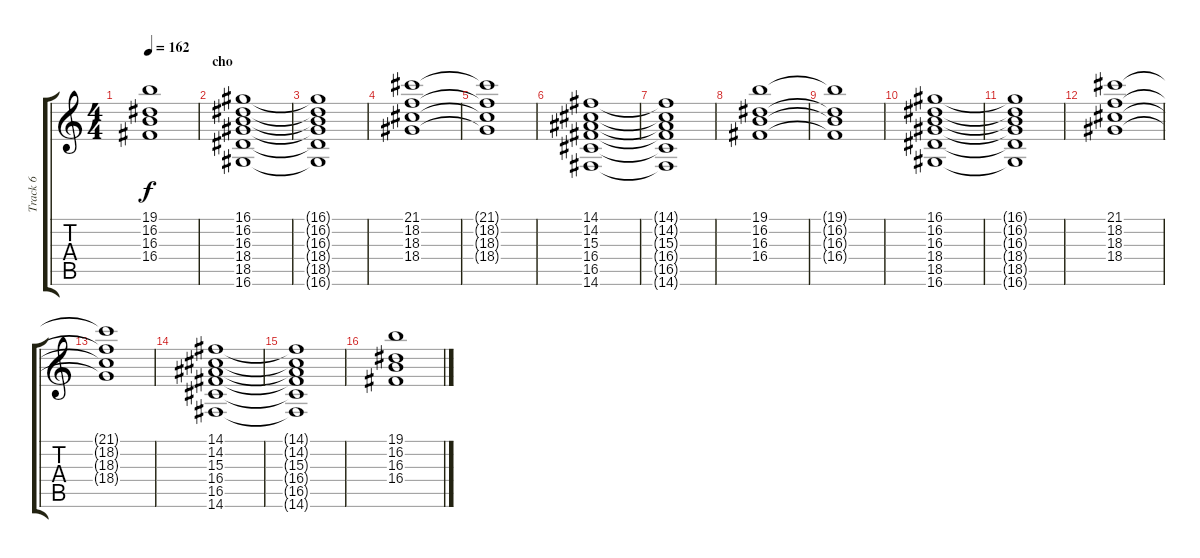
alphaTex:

\track ("Track 6" "Track 6") {instrument choiraahs}
\staff {score tabs}
\tuning (E4 B3 G3 D3 A2 E2) {hide}
\ts (4 4)
\tempo 162
\clef g2
\ks c
(19.1{t} 16.2{t} 16.3{t} 16.4{t}).1{dy f} |
\section ("" "cho")
(16.1 16.2 16.3 18.4 18.5 16.6).1 |
(16.1{t} 16.2{t} 16.3{t} 18.4{t} 18.5{t} 16.6{t}).1 |
(21.1 18.2 18.3 18.4).1 |
(21.1{t} 18.2{t} 18.3{t} 18.4{t}).1 |
(14.1 14.2 15.3 16.4 16.5 14.6).1 |
(14.1{t} 14.2{t} 15.3{t} 16.4{t} 16.5{t} 14.6{t}).1 |
(19.1 16.2 16.3 16.4).1 |
(19.1{t} 16.2{t} 16.3{t} 16.4{t}).1 |
(16.1 16.2 16.3 18.4 18.5 16.6).1 |
(16.1{t} 16.2{t} 16.3{t} 18.4{t} 18.5{t} 16.6{t}).1 |
(21.1 18.2 18.3 18.4).1 |
(21.1{t} 18.2{t} 18.3{t} 18.4{t}).1 |
(14.1 14.2 15.3 16.4 16.5 14.6).1 |
(14.1{t} 14.2{t} 15.3{t} 16.4{t} 16.5{t} 14.6{t}).1 |
(19.1 16.2 16.3 16.4).1
